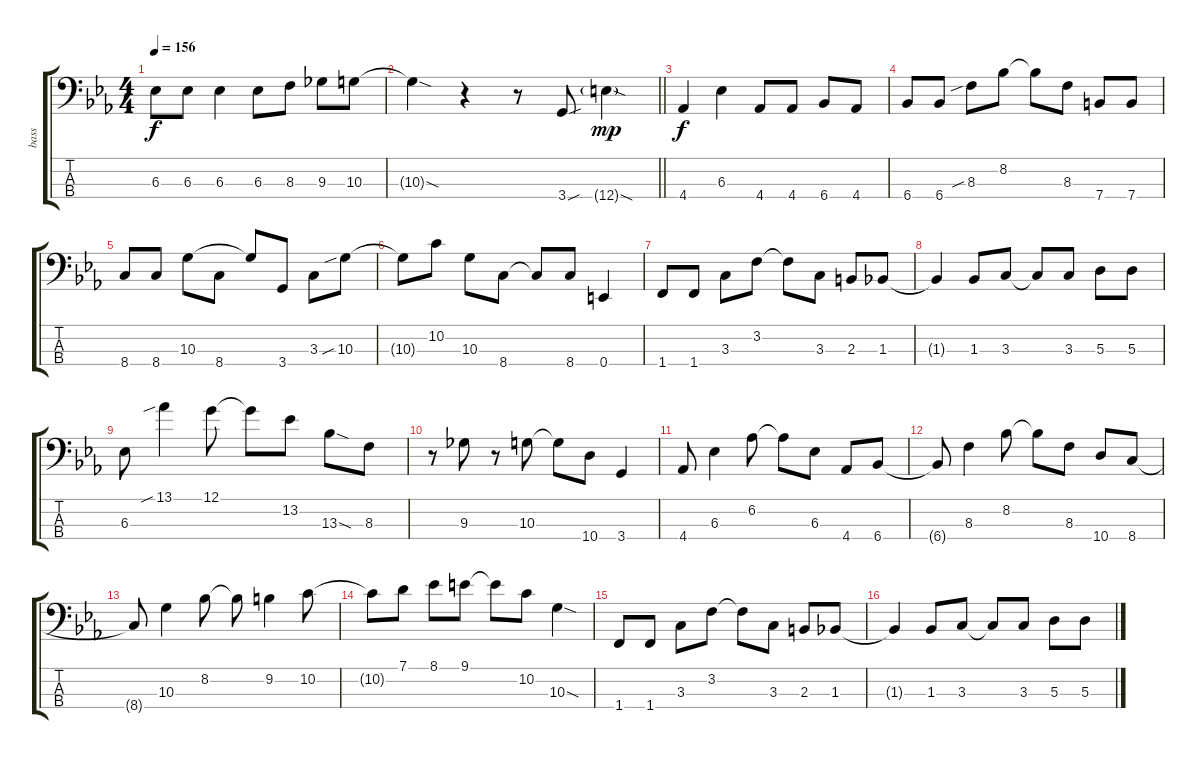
\track ("bass" "bass") {instrument electricbasspick}
\staff {score tabs}
\tuning (G2 D2 A1 E1) {hide}
\ts (4 4)
\tempo 156
\clef f4
\ks eb
6.3.8{dy f} 6.3.8 6.3.4 6.3.8 8.3.8 9.3.8 10.3.8 |
\barLineRight lightlight
10.3{sod t}.4 r.4 r.8 3.4{sou}.8 12.4{sod g}.4{dy mp} |
4.4.4{dy f} 6.3.4 4.4.8 4.4.8 6.4.8 4.4.8 |
6.4.8 6.4.8 8.3{sib}.8 8.2.8 8.2{t}.8 8.3.8 7.4.8 7.4.8 |
8.4.8 8.4.8 10.3.8 8.4.8 10.3{t}.8 3.4.8 3.3.8 10.3{sib}.8 |
10.3{t}.8 10.2.8 10.3.8 8.4.8 8.4{t}.8 8.4.8 0.4.4 |
1.4.8 1.4.8 3.3.8 3.2.8 3.2{t}.8 3.3.8 2.3.8 1.3.8 |
1.3{t}.4 1.3.8 3.3.8 3.3{t}.8 3.3.8 5.3.8 5.3.8 |
6.3.8 13.1{sib}.4 12.1.8 12.1{t}.8 13.2.8 13.3{sod}.8 8.3.8 |
r.8 9.3.8 r.8 10.3.8 10.3{t}.8 10.4.8 3.4.4 |
4.4.8 6.3.4 6.2.8 6.2{t}.8 6.3.8 4.4.8 6.4.8 |
6.4{t}.8 8.3.4 8.2.8 8.2{t}.8 8.3.8 10.4.8 8.4.8 |
8.4{t}.8 10.3.4 8.2.8 8.2{t}.8 9.2.4 10.2.8 |
10.2{t}.8 7.1.8 8.1.8 9.1.8 9.1{t}.8 10.2.8 10.3{sod}.4 |
1.4.8 1.4.8 3.3.8 3.2.8 3.2{t}.8 3.3.8 2.3.8 1.3.8 |
1.3{t}.4 1.3.8 3.3.8 3.3{t}.8 3.3.8 5.3.8 5.3.8
